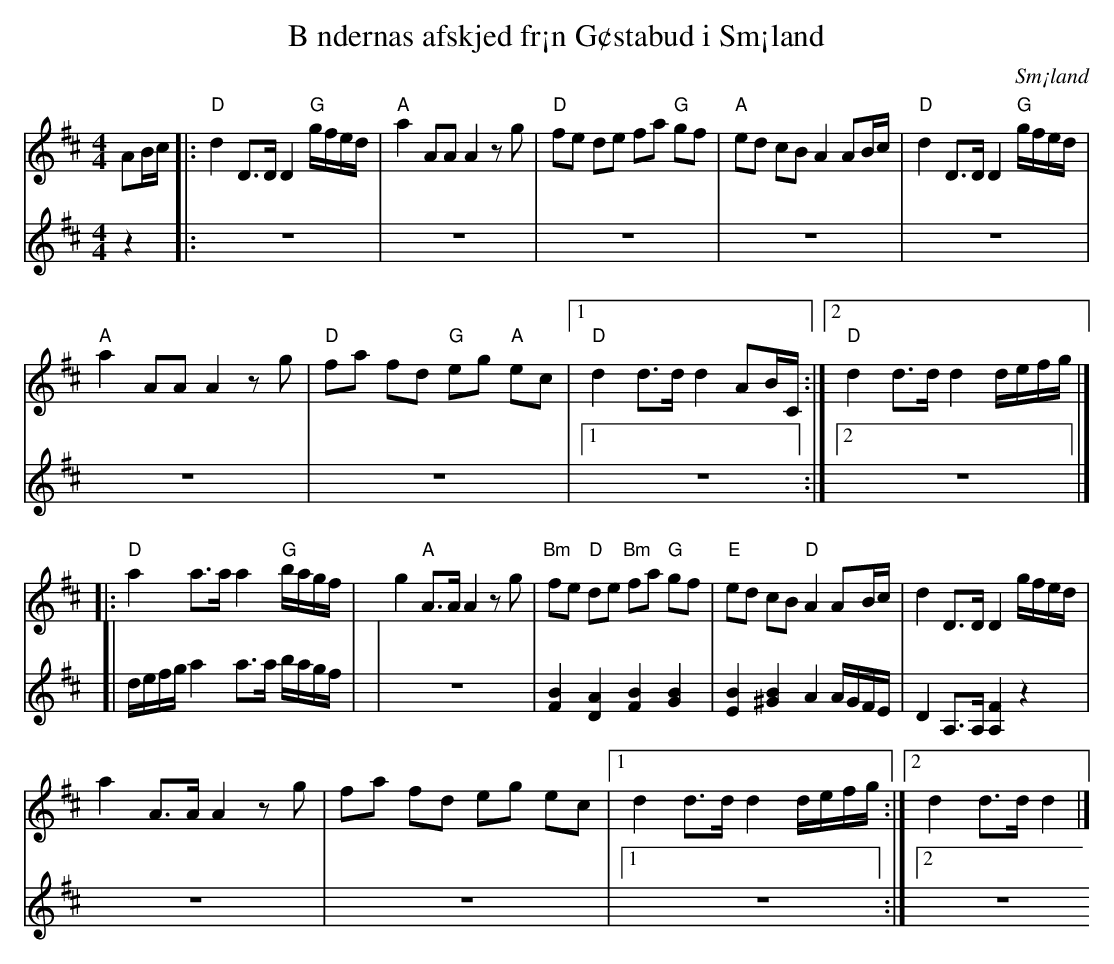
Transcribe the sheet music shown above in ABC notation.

X:1
T:B ndernas afskjed fr¡n G¢stabud i Sm¡land
O:Sm¡land
M:4/4
L:1/16
K:D
[V:1]A2Bc|:"D" d4 D3D D4 "G" gfed|"A" a4 A2A2 A4 z2g2|"D" f2e2 d2e2 f2a2 "G" g2f2|"A" e2d2 c2B2 A4 A2Bc|"D" d4 D3D D4 "G" gfed|
[V:2]z4  |:z16               |z16                  |z16                    |z16                  |z16               |
[V:1]"A" a4 A2A2 A4 z2g2|"D" f2a2 f2d2 "G" e2g2 "A" e2c2|[1 "D" d4d3d d4 A2BC:|[2 "D" d4 d3d d4 defg|]
[V:2]z16              |z16                |[1 z16          :|[2 z16           |]
[V:1][|:"D" a4 a3a a4 "G" bagf  |g4 "A" A3A A4 z2g2|"Bm" f2e2 "D" d2e2 "Bm" f2a2 "G" g2f2|"E" e2d2 c2B2 "D" A4 A2Bc|d4 D3D D4 gfed|
[V:2][|defg a4 a3a bagf|           |z16           |[F4 B4][D4 A4][F4 B4][G4 B4]|[E4 B4][^G4 B4] A4 AGFE|D4 A,3A, [A,4 F4] z4|
[V:1]a4 A3A A4 z2g2|f2a2 f2d2 e2g2 e2c2|[1 d4 d3d d4 defg:|[2 d4 d3d d4|]
[V:2]z16           |z16                |[1 z16           :|[2 z16      |]
